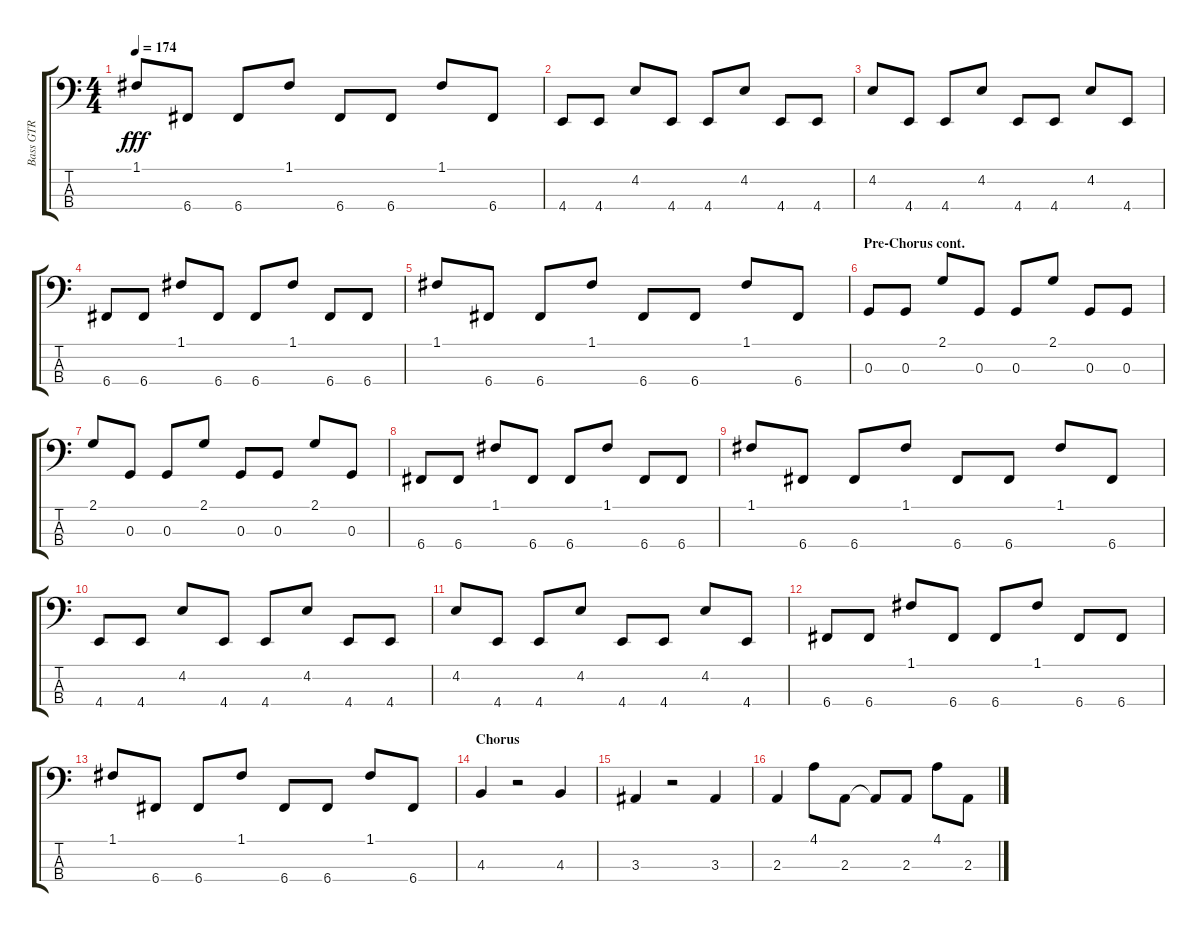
\track ("Bass GTR" "Bass GTR") {instrument electricbassfinger}
\staff {score tabs}
\tuning (F2 C2 G1 C1) {hide}
\ts (4 4)
\tempo 174
\clef f4
\ks aminor
1.1.8{dy fff} 6.4.8 6.4.8 1.1.8 6.4.8 6.4.8 1.1.8 6.4.8 |
4.4.8 4.4.8 4.2.8 4.4.8 4.4.8 4.2.8 4.4.8 4.4.8 |
4.2.8 4.4.8 4.4.8 4.2.8 4.4.8 4.4.8 4.2.8 4.4.8 |
6.4.8 6.4.8 1.1.8 6.4.8 6.4.8 1.1.8 6.4.8 6.4.8 |
1.1.8 6.4.8 6.4.8 1.1.8 6.4.8 6.4.8 1.1.8 6.4.8 |
\section ("" "Pre-Chorus cont.")
0.3.8 0.3.8 2.1.8 0.3.8 0.3.8 2.1.8 0.3.8 0.3.8 |
2.1.8 0.3.8 0.3.8 2.1.8 0.3.8 0.3.8 2.1.8 0.3.8 |
6.4.8 6.4.8 1.1.8 6.4.8 6.4.8 1.1.8 6.4.8 6.4.8 |
1.1.8 6.4.8 6.4.8 1.1.8 6.4.8 6.4.8 1.1.8 6.4.8 |
4.4.8 4.4.8 4.2.8 4.4.8 4.4.8 4.2.8 4.4.8 4.4.8 |
4.2.8 4.4.8 4.4.8 4.2.8 4.4.8 4.4.8 4.2.8 4.4.8 |
6.4.8 6.4.8 1.1.8 6.4.8 6.4.8 1.1.8 6.4.8 6.4.8 |
1.1.8 6.4.8 6.4.8 1.1.8 6.4.8 6.4.8 1.1.8 6.4.8 |
\section ("" "Chorus")
4.3.4 r.2 4.3.4 |
3.3.4 r.2 3.3.4 |
2.3.4 4.1.8 2.3.8 2.3{t}.8 2.3.8 4.1.8 2.3.8
